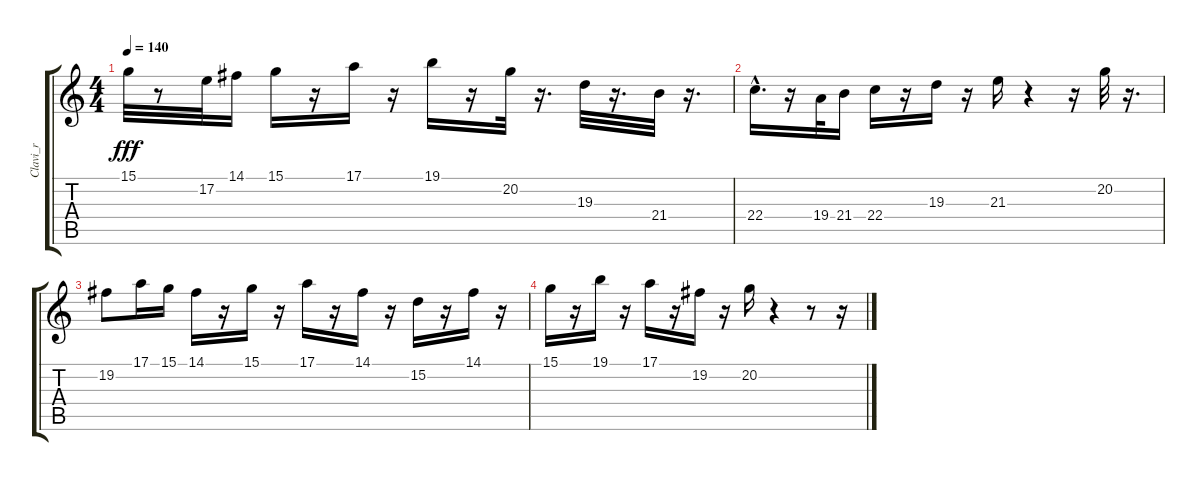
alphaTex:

\track ("Clavi_r" "Clavi_r") {instrument clavinet}
\staff {score tabs}
\tuning (E4 B3 G3 D3 A2 E2) {hide}
\ts (4 4)
\tempo 140
\clef g2
\ks c
15.1.32{dy fff} r.8 17.2.32 14.1.16 15.1.16 r.16 17.1.16 r.16 19.1.16 r.16 20.2.32 r.16{d} 19.3.32 r.16{d} 21.4.32 r.16{d} |
22.4{hac}.16{d} r.16 19.4.32 21.4.16 22.4.16 r.16 19.3.16 r.16 21.3.16 r.4 r.16 20.2.32 r.16{d} |
19.2.8 17.1.16 15.1.16 14.1.16 r.16 15.1.16 r.16 17.1.16 r.16 14.1.16 r.16 15.2.16 r.16 14.1.16 r.16 |
15.1.16 r.16 19.1.16 r.16 17.1.16 r.16 19.2.16 r.16 20.2.16 r.4 r.8 r.16
